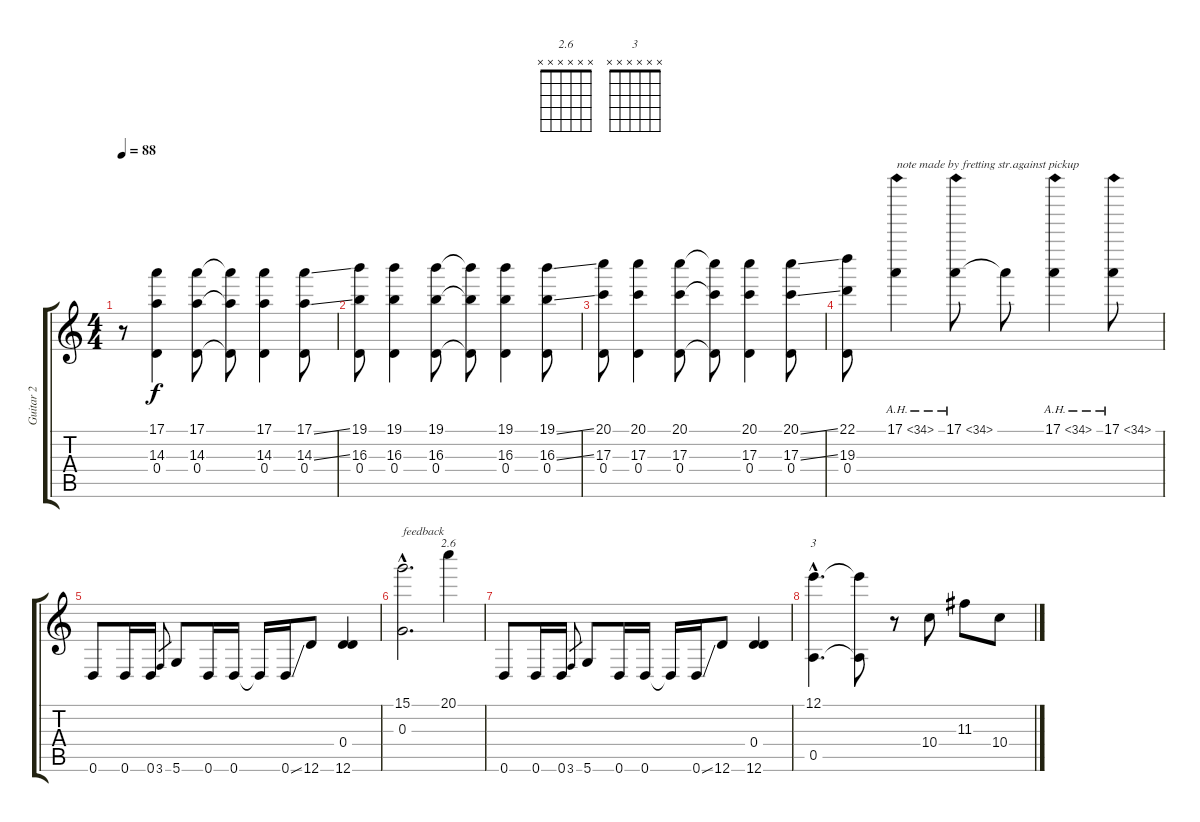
\track ("Guitar 2" "Guitar 2") {instrument overdrivenguitar}
\staff {score tabs}
\tuning (E4 B3 G3 D3 A2 D2) {hide}
\chord ("2.6" x x x x x x) {firstfret 0}
\chord ("3" x x x x x x) {firstfret 0}
\ts (4 4)
\tempo 88
\clef g2
\ks c
r.8{dy f} (17.1 14.3 0.4).4 (17.1 14.3 0.4).8 (17.1{t} 14.3{t} 0.4{t}).8 (17.1 14.3 0.4).4 (17.1{ss} 14.3{ss} 0.4).8 |
(19.1 16.3 0.4).8 (19.1 16.3 0.4).4 (19.1 16.3 0.4).8 (19.1{t} 16.3{t} 0.4{t}).8 (19.1 16.3 0.4).4 (19.1{ss} 16.3{ss} 0.4).8 |
(20.1 17.3 0.4).8 (20.1 17.3 0.4).4 (20.1 17.3 0.4).8 (20.1{t} 17.3{t} 0.4{t}).8 (20.1 17.3 0.4).4 (20.1{ss} 17.3{ss} 0.4).8 |
(22.1 19.3 0.4).8 17.1{ah 17}.4{txt "note made by fretting str.against pickup"} 17.1{ah 17}.8 17.1{t}.8 17.1{ah 17}.4 17.1{ah 17}.8 |
0.6.8 0.6.16 0.6.16 3.6.8{gr} 5.6.8 0.6.16 0.6.16 0.6{t}.16 0.6{ss}.16 12.6.8 (0.4 12.6).4 |
(15.1{hac} 0.3{hac}).2{d txt "feedback "} 20.1.4{ch "2.6"} |
0.6.8 0.6.16 0.6.16 3.6.8{gr} 5.6.8 0.6.16 0.6.16 0.6{t}.16 0.6{ss}.16 12.6.8 (0.4 12.6).4 |
(12.1{hac} 0.5{hac}).4{d ch "3"} (12.1{t} 0.5{t}).8 r.8 10.4.8 11.3.8 10.4.8
